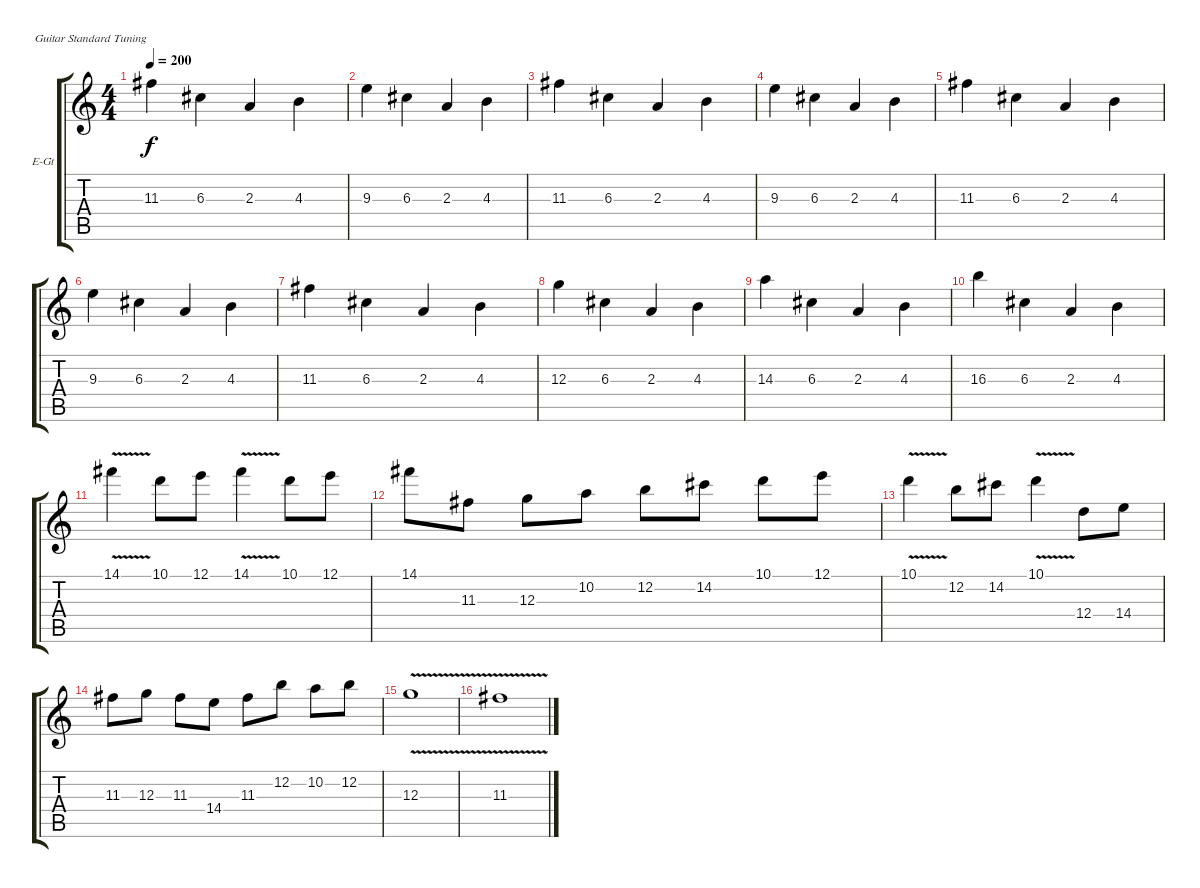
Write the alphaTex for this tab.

\bracketExtendMode groupsimilarinstruments
\firstSystemTrackNameOrientation horizontal
\otherSystemsTrackNameOrientation horizontal
\track ("Harmonizer" "E-Gt") {instrument distortionguitar}
\staff {score tabs}
\tuning (E4 B3 G3 D3 A2 E2)
\ts (4 4)
\tempo 200
\clef g2
\ks c
11.3.4{dy f} 6.3.4 2.3.4 4.3.4 |
9.3.4 6.3.4 2.3.4 4.3.4 |
11.3.4 6.3.4 2.3.4 4.3.4 |
9.3.4 6.3.4 2.3.4 4.3.4 |
11.3.4 6.3.4 2.3.4 4.3.4 |
9.3.4 6.3.4 2.3.4 4.3.4 |
11.3.4 6.3.4 2.3.4 4.3.4 |
12.3.4 6.3.4 2.3.4 4.3.4 |
14.3.4 6.3.4 2.3.4 4.3.4 |
16.3.4 6.3.4 2.3.4 4.3.4 |
14.1{v}.4 10.1.8 12.1.8 14.1{v}.4 10.1.8 12.1.8 |
14.1.8 11.3.8 12.3.8 10.2.8 12.2.8 14.2.8 10.1.8 12.1.8 |
10.1{v}.4 12.2.8 14.2.8 10.1{v}.4 12.4.8 14.4.8 |
11.3.8 12.3.8 11.3.8 14.4.8 11.3.8 12.2.8 10.2.8 12.2.8 |
12.3{v}.1 |
11.3{v}.1
